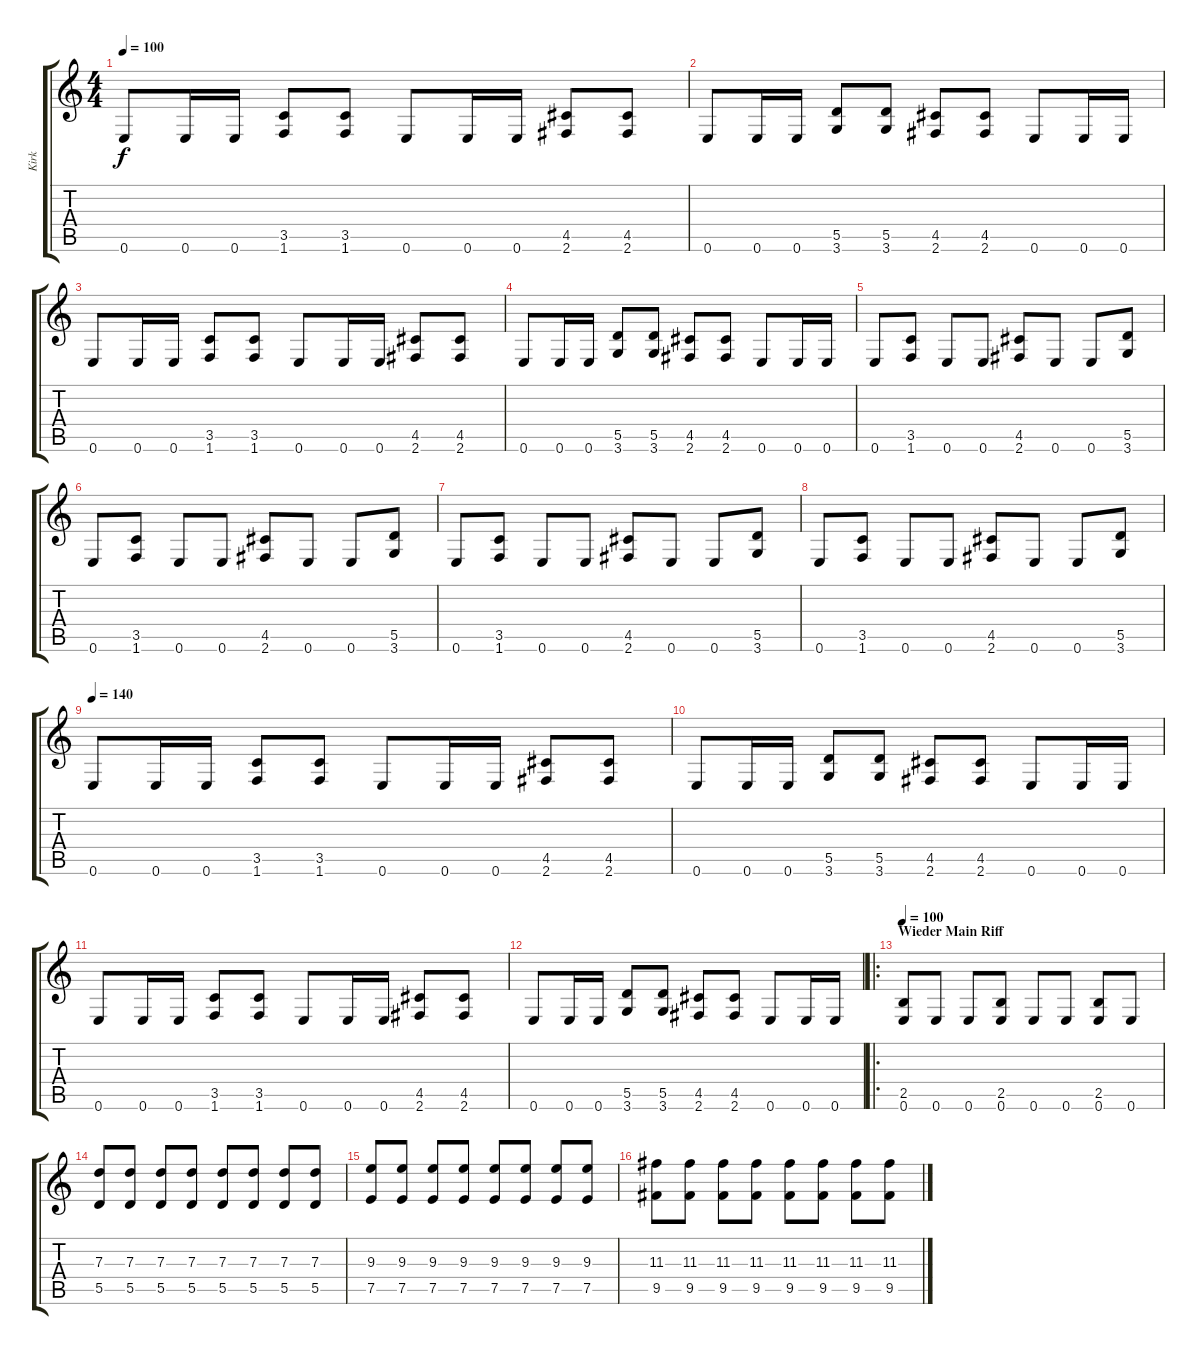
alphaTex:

\track ("Kirk" "Kirk") {instrument distortionguitar}
\staff {score tabs}
\tuning (E4 B3 G3 D3 A2 E2) {hide}
\ts (4 4)
\tempo 100
\clef g2
\ks c
0.6.8{dy f} 0.6.16 0.6.16 (3.5 1.6).8 (3.5 1.6).8 0.6.8 0.6.16 0.6.16 (4.5 2.6).8 (4.5 2.6).8 |
0.6.8 0.6.16 0.6.16 (5.5 3.6).8 (5.5 3.6).8 (4.5 2.6).8 (4.5 2.6).8 0.6.8 0.6.16 0.6.16 |
0.6.8 0.6.16 0.6.16 (3.5 1.6).8 (3.5 1.6).8 0.6.8 0.6.16 0.6.16 (4.5 2.6).8 (4.5 2.6).8 |
0.6.8 0.6.16 0.6.16 (5.5 3.6).8 (5.5 3.6).8 (4.5 2.6).8 (4.5 2.6).8 0.6.8 0.6.16 0.6.16 |
0.6.8 (3.5 1.6).8 0.6.8 0.6.8 (4.5 2.6).8 0.6.8 0.6.8 (5.5 3.6).8 |
0.6.8 (3.5 1.6).8 0.6.8 0.6.8 (4.5 2.6).8 0.6.8 0.6.8 (5.5 3.6).8 |
0.6.8 (3.5 1.6).8 0.6.8 0.6.8 (4.5 2.6).8 0.6.8 0.6.8 (5.5 3.6).8 |
0.6.8 (3.5 1.6).8 0.6.8 0.6.8 (4.5 2.6).8 0.6.8 0.6.8 (5.5 3.6).8 |
\tempo 140
0.6.8 0.6.16 0.6.16 (3.5 1.6).8 (3.5 1.6).8 0.6.8 0.6.16 0.6.16 (4.5 2.6).8 (4.5 2.6).8 |
0.6.8 0.6.16 0.6.16 (5.5 3.6).8 (5.5 3.6).8 (4.5 2.6).8 (4.5 2.6).8 0.6.8 0.6.16 0.6.16 |
0.6.8 0.6.16 0.6.16 (3.5 1.6).8 (3.5 1.6).8 0.6.8 0.6.16 0.6.16 (4.5 2.6).8 (4.5 2.6).8 |
0.6.8 0.6.16 0.6.16 (5.5 3.6).8 (5.5 3.6).8 (4.5 2.6).8 (4.5 2.6).8 0.6.8 0.6.16 0.6.16 |
\ro
\section ("" "Wieder Main Riff")
\tempo 100
(2.5 0.6).8{volume 13} 0.6.8 0.6.8 (2.5 0.6).8 0.6.8 0.6.8 (2.5 0.6).8 0.6.8 |
(7.3 5.5).8 (7.3 5.5).8 (7.3 5.5).8 (7.3 5.5).8 (7.3 5.5).8 (7.3 5.5).8 (7.3 5.5).8 (7.3 5.5).8 |
(9.3 7.5).8 (9.3 7.5).8 (9.3 7.5).8 (9.3 7.5).8 (9.3 7.5).8 (9.3 7.5).8 (9.3 7.5).8 (9.3 7.5).8 |
(11.3 9.5).8 (11.3 9.5).8 (11.3 9.5).8 (11.3 9.5).8 (11.3 9.5).8 (11.3 9.5).8 (11.3 9.5).8 (11.3 9.5).8
